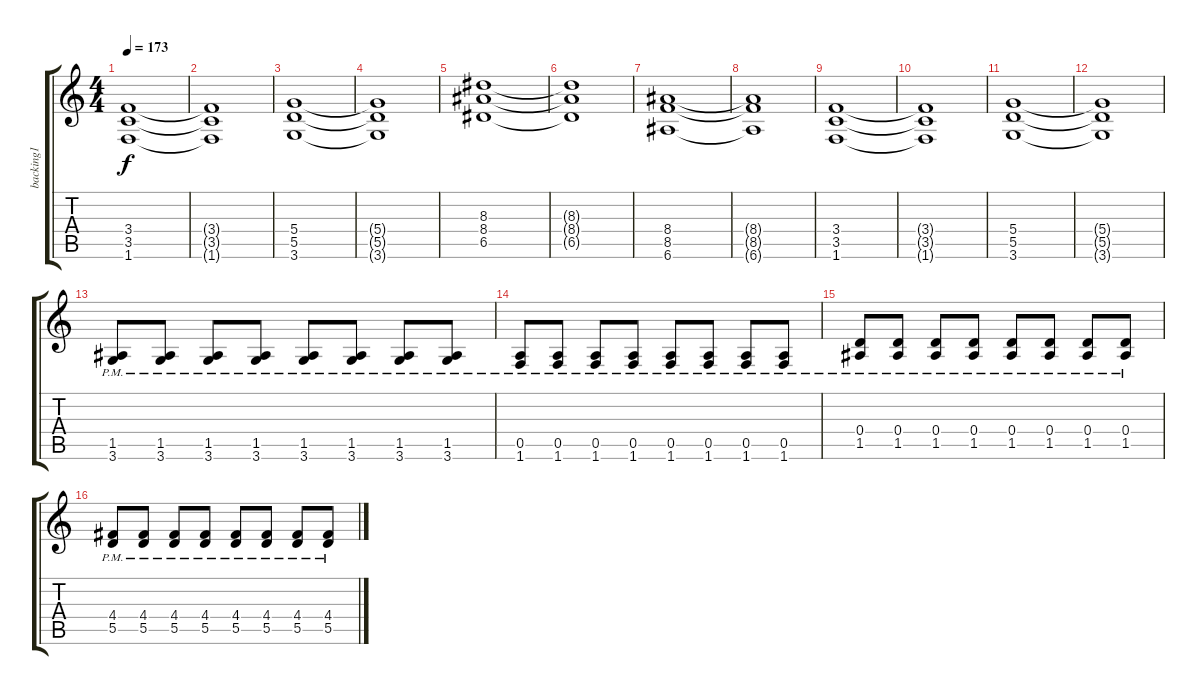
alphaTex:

\track ("backing1" "backing1") {instrument overdrivenguitar}
\staff {score tabs}
\tuning (E4 B3 G3 D3 A2 E2) {hide}
\ts (4 4)
\tempo 173
\clef g2
\ks c
(3.4 3.5 1.6).1{dy f} |
(3.4{t} 3.5{t} 1.6{t}).1 |
(5.4 5.5 3.6).1 |
(5.4{t} 5.5{t} 3.6{t}).1 |
(8.3 8.4 6.5).1 |
(8.3{t} 8.4{t} 6.5{t}).1 |
(8.4 8.5 6.6).1 |
(8.4{t} 8.5{t} 6.6{t}).1 |
(3.4 3.5 1.6).1 |
(3.4{t} 3.5{t} 1.6{t}).1 |
(5.4 5.5 3.6).1 |
(5.4{t} 5.5{t} 3.6{t}).1 |
(1.5{pm} 3.6{pm}).8 (1.5{pm} 3.6{pm}).8 (1.5{pm} 3.6{pm}).8 (1.5{pm} 3.6{pm}).8 (1.5{pm} 3.6{pm}).8 (1.5{pm} 3.6{pm}).8 (1.5{pm} 3.6{pm}).8 (1.5{pm} 3.6{pm}).8 |
(0.5{pm} 1.6{pm}).8 (0.5{pm} 1.6{pm}).8 (0.5{pm} 1.6{pm}).8 (0.5{pm} 1.6{pm}).8 (0.5{pm} 1.6{pm}).8 (0.5{pm} 1.6{pm}).8 (0.5{pm} 1.6{pm}).8 (0.5{pm} 1.6{pm}).8 |
(0.4{pm} 1.5{pm}).8 (0.4{pm} 1.5{pm}).8 (0.4{pm} 1.5{pm}).8 (0.4{pm} 1.5{pm}).8 (0.4{pm} 1.5{pm}).8 (0.4{pm} 1.5{pm}).8 (0.4{pm} 1.5{pm}).8 (0.4{pm} 1.5{pm}).8 |
(4.4{pm} 5.5{pm}).8 (4.4{pm} 5.5{pm}).8 (4.4{pm} 5.5{pm}).8 (4.4{pm} 5.5{pm}).8 (4.4{pm} 5.5{pm}).8 (4.4{pm} 5.5{pm}).8 (4.4{pm} 5.5{pm}).8 (4.4{pm} 5.5{pm}).8
